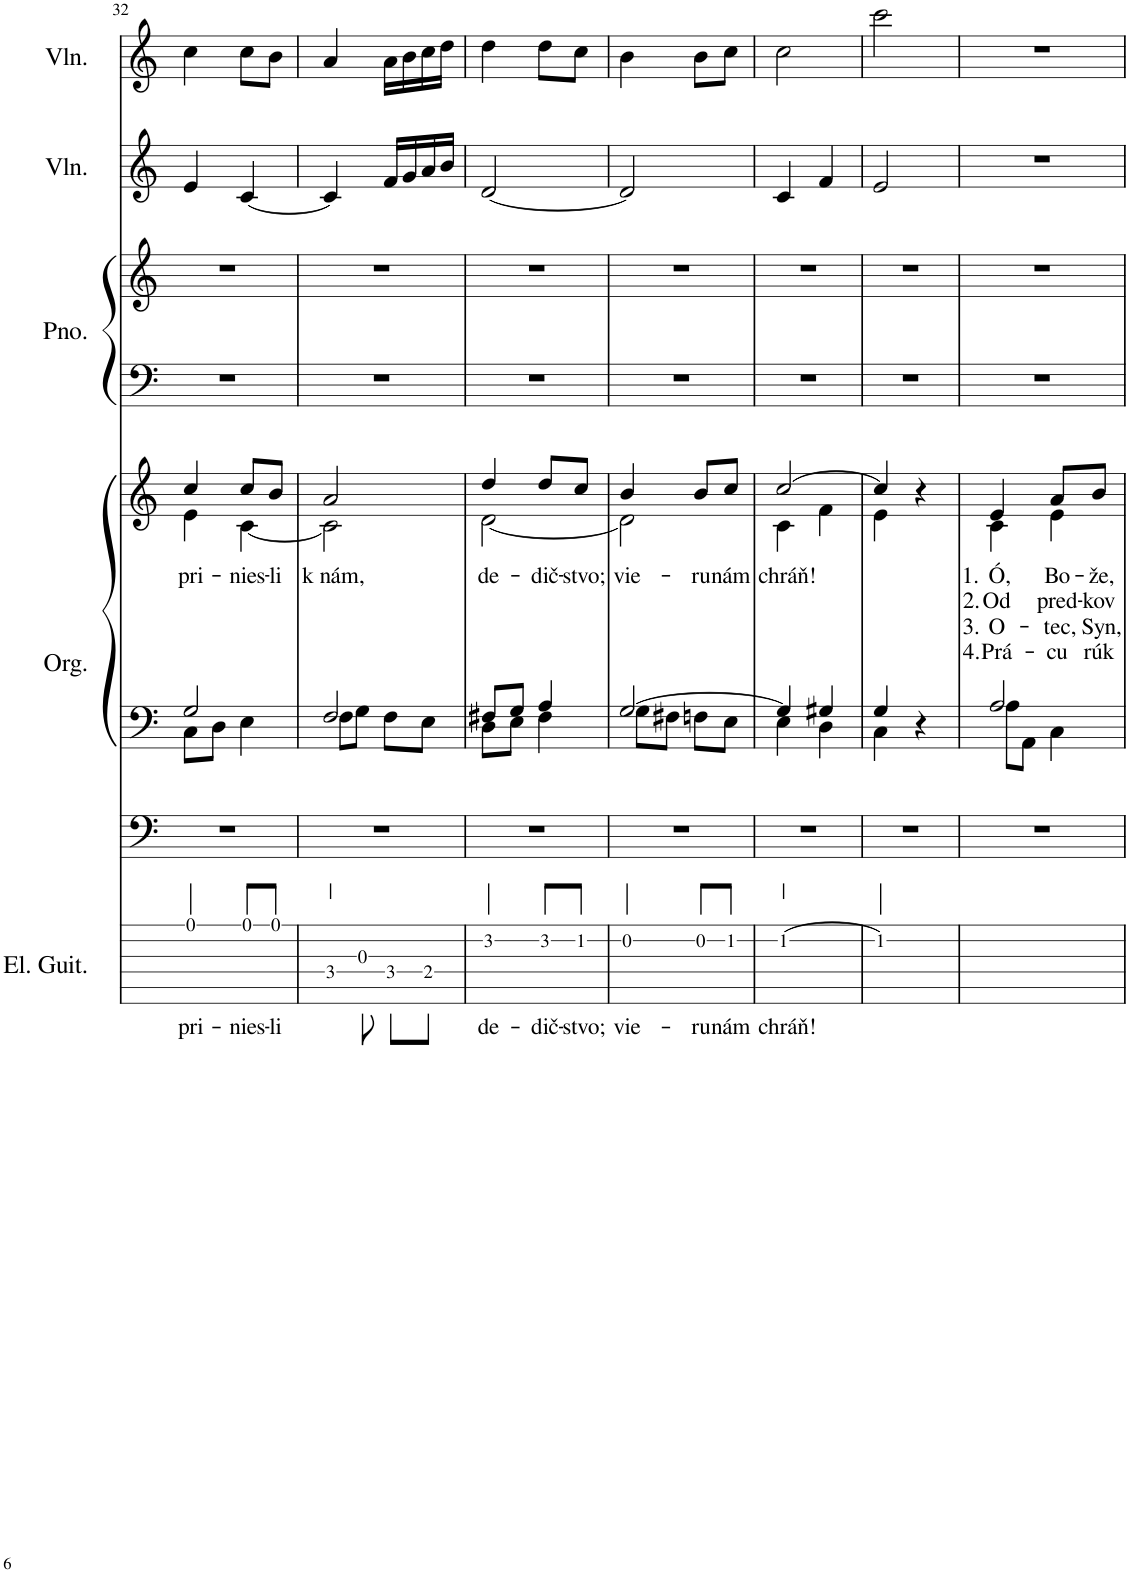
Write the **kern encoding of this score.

**kern	**text	**kern	**kern	**kern	**text	**text	**text	**text	**kern	**kern	**kern	**kern
*part5	*part5	*part4	*part4	*part4	*part4	*part4	*part4	*part4	*part3	*part3	*part2	*part1
*staff8	*staff8	*staff7	*staff6	*staff5	*staff5	*staff5	*staff5	*staff5	*staff4	*staff3	*staff2	*staff1
*I"Electric Guitar	*	*I"Organ	*	*	*	*	*	*	*I"Piano	*	*I"Violin	*I"Violin
*I'El. Guit.	*	*I'Org.	*	*	*	*	*	*	*I'Pno.	*	*I'Vln.	*I'Vln.
!!LO:PB:g=z
*	*	*clefF4	*clefF4	*clefG2	*	*	*	*	*clefF4	*clefG2	*clefG2	*clefG2
*k[]	*	*k[]	*k[]	*k[]	*	*	*	*	*k[]	*k[]	*k[]	*k[]
*M2/4	*	*M2/4	*M2/4	*M2/4	*	*	*	*	*M2/4	*M2/4	*M2/4	*M2/4
=32	=32	=32	=32	=32	=32	=32	=32	=32	=32	=32	=32	=32
!	!LO:LY:b	!	!	!	!LO:LY:b	!	!	!	!	!	!	!
*^	*	*	*^	*^	*	*	*	*	*	*	*	*
4e/	4r	pri-	2r	2G/	8C\L	4cc/	4e\	pri-	.	.	.	2r	2r	4e/	4cc\
.	.	.	.	.	8D\J	.	.	.	.	.	.	.	.	.	.
!	!	!LO:LY:b	!	!	!	!	!	!LO:LY:b	!	!	!	!	!	!	!
8e/L	4r	-nies-	.	.	4E\	8cc/L	[4c\	-nies-	.	.	.	.	.	[4c/	8cc\L
!	!	!LO:LY:b	!	!	!	!	!	!LO:LY:b	!	!	!	!	!	!	!
8e/J	.	-li	.	.	.	8b/J	.	-li	.	.	.	.	.	.	8b\J
=33	=33	=33	=33	=33	=33	=33	=33	=33	=33	=33	=33	=33	=33	=33	=33
!	!	!	!	!	!	!	!	!LO:LY:b	!	!	!	!	!	!	!
2F/	8r	.	2r	2F/	8F\L	2a/	2c\]	k nám,	.	.	.	2r	2r	4c/]	4a/
.	8G\	.	.	.	8G\J	.	.	.	.	.	.	.	.	.	.
.	8F\L	.	.	.	8F\L	.	.	.	.	.	.	.	.	16f/LL	16a\LL
.	.	.	.	.	.	.	.	.	.	.	.	.	.	16g/	16b\
.	8E\J	.	.	.	8E\J	.	.	.	.	.	.	.	.	16a/	16cc\
.	.	.	.	.	.	.	.	.	.	.	.	.	.	16b/JJ	16dd\JJ
=34	=34	=34	=34	=34	=34	=34	=34	=34	=34	=34	=34	=34	=34	=34	=34
!	!	!LO:LY:b	!	!	!	!	!	!LO:LY:b	!	!	!	!	!	!	!
4d/	2r	de-	2r	8F#X/L	8D\L	4dd/	[2d\	de-	.	.	.	2r	2r	[2d/	4dd\
.	.	.	.	8G/J	8E\J	.	.	.	.	.	.	.	.	.	.
!	!	!LO:LY:b	!	!	!	!	!	!LO:LY:b	!	!	!	!	!	!	!
8d/L	.	-dič-	.	4A/	4F#\	8dd/L	.	-dič-	.	.	.	.	.	.	8dd\L
!	!	!LO:LY:b	!	!	!	!	!	!LO:LY:b	!	!	!	!	!	!	!
8c/J	.	-stvo;	.	.	.	8cc/J	.	-stvo;	.	.	.	.	.	.	8cc\J
=35	=35	=35	=35	=35	=35	=35	=35	=35	=35	=35	=35	=35	=35	=35	=35
!	!	!LO:LY:b	!	!	!	!	!	!LO:LY:b	!	!	!	!	!	!	!
4B/	2r	vie-	2r	[2G/	8G\L	4b/	2d\]	vie-	.	.	.	2r	2r	2d/]	4b\
.	.	.	.	.	8F#X\J	.	.	.	.	.	.	.	.	.	.
!	!	!LO:LY:b	!	!	!	!	!	!LO:LY:b	!	!	!	!	!	!	!
8B/L	.	-ru	.	.	8Fn\L	8b/L	.	-ru	.	.	.	.	.	.	8b\L
!	!	!LO:LY:b	!	!	!	!	!	!LO:LY:b	!	!	!	!	!	!	!
8c/J	.	nám	.	.	8E\J	8cc/J	.	nám	.	.	.	.	.	.	8cc\J
=36	=36	=36	=36	=36	=36	=36	=36	=36	=36	=36	=36	=36	=36	=36	=36
!	!	!LO:LY:b	!	!	!	!	!	!LO:LY:b	!	!	!	!	!	!	!
[2c/	4r	chráň!	2r	4G/]	4E\	[2cc/	4c\	chráň!	.	.	.	2r	2r	4c/	2cc\
.	4r	.	.	4G#X/	4D\	.	4f\	.	.	.	.	.	.	4f/	.
=37	=37	=37	=37	=37	=37	=37	=37	=37	=37	=37	=37	=37	=37	=37	=37
4c/]	4r	.	2r	4G/	4C\	4cc/]	4e\	.	.	.	.	2r	2r	2e/	2ccc\
4r	4ryy	.	.	4r	4ryy	4r	4ryy	.	.	.	.	.	.	.	.
=38	=38	=38	=38	=38	=38	=38	=38	=38	=38	=38	=38	=38	=38	=38	=38
!	!	!	!	!	!	!	!	!LO:LY:b	!LO:LY:b	!LO:LY:b	!LO:LY:b	!	!	!	!
!	!	!	!	!	!	!	!	!LO:LY:b	!LO:LY:b	!LO:LY:b	!LO:LY:b	!	!	!	!
*v	*v	*	*	*	*	*	*	*	*	*	*	*	*	*	*
2r	.	2r	2A/	8A\L	4e/	4c\	1.	2.	3.	4.	2r	2r	2r	2r
.	.	.	.	8AA\J	.	.	.	.	.	.	.	.	.	.
!	!	!	!	!	!	!	!LO:LY:b	!LO:LY:b	!LO:LY:b	!LO:LY:b	!	!	!	!
.	.	.	.	4C\	8a/L	4e\	Bo-	pred-	-tec,	-cu	.	.	.	.
!	!	!	!	!	!	!	!LO:LY:b	!LO:LY:b	!LO:LY:b	!LO:LY:b	!	!	!	!
.	.	.	.	.	8b/J	.	-že,	-kov	Syn,	rúk	.	.	.	.
*	*	*	*v	*v	*	*	*	*	*	*	*	*	*	*
*	*	*	*	*v	*v	*	*	*	*	*	*	*	*
=	=	=	=	=	=	=	=	=	=	=	=	=
*-	*-	*-	*-	*-	*-	*-	*-	*-	*-	*-	*-	*-
